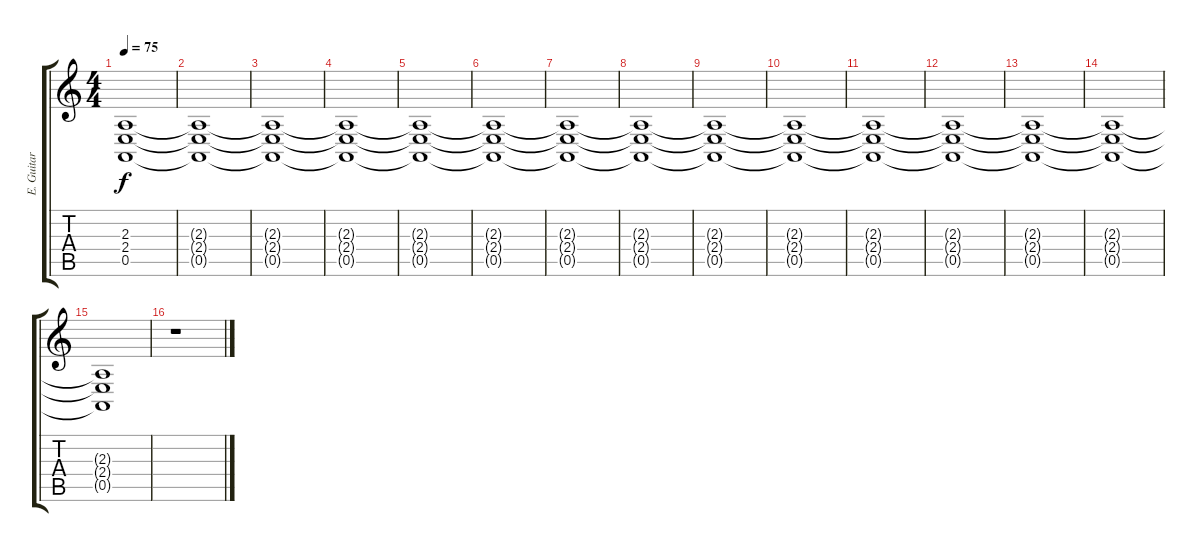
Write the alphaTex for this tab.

\track ("E. Guitar 10-12" "E. Guitar ") {instrument oboe}
\staff {score tabs}
\tuning (E4 B3 G3 D3 A2 E2) {hide}
\ts (4 4)
\tempo 75
\clef g2
\ks c
(2.3{t} 2.4{t} 0.5{t}).1{dy f} |
(2.3{t} 2.4{t} 0.5{t}).1 |
(2.3{t} 2.4{t} 0.5{t}).1 |
(2.3{t} 2.4{t} 0.5{t}).1 |
(2.3{t} 2.4{t} 0.5{t}).1 |
(2.3{t} 2.4{t} 0.5{t}).1 |
(2.3{t} 2.4{t} 0.5{t}).1 |
(2.3{t} 2.4{t} 0.5{t}).1 |
(2.3{t} 2.4{t} 0.5{t}).1 |
(2.3{t} 2.4{t} 0.5{t}).1 |
(2.3{t} 2.4{t} 0.5{t}).1 |
(2.3{t} 2.4{t} 0.5{t}).1 |
(2.3{t} 2.4{t} 0.5{t}).1 |
(2.3{t} 2.4{t} 0.5{t}).1 |
(2.3{t} 2.4{t} 0.5{t}).1 |
r.1
